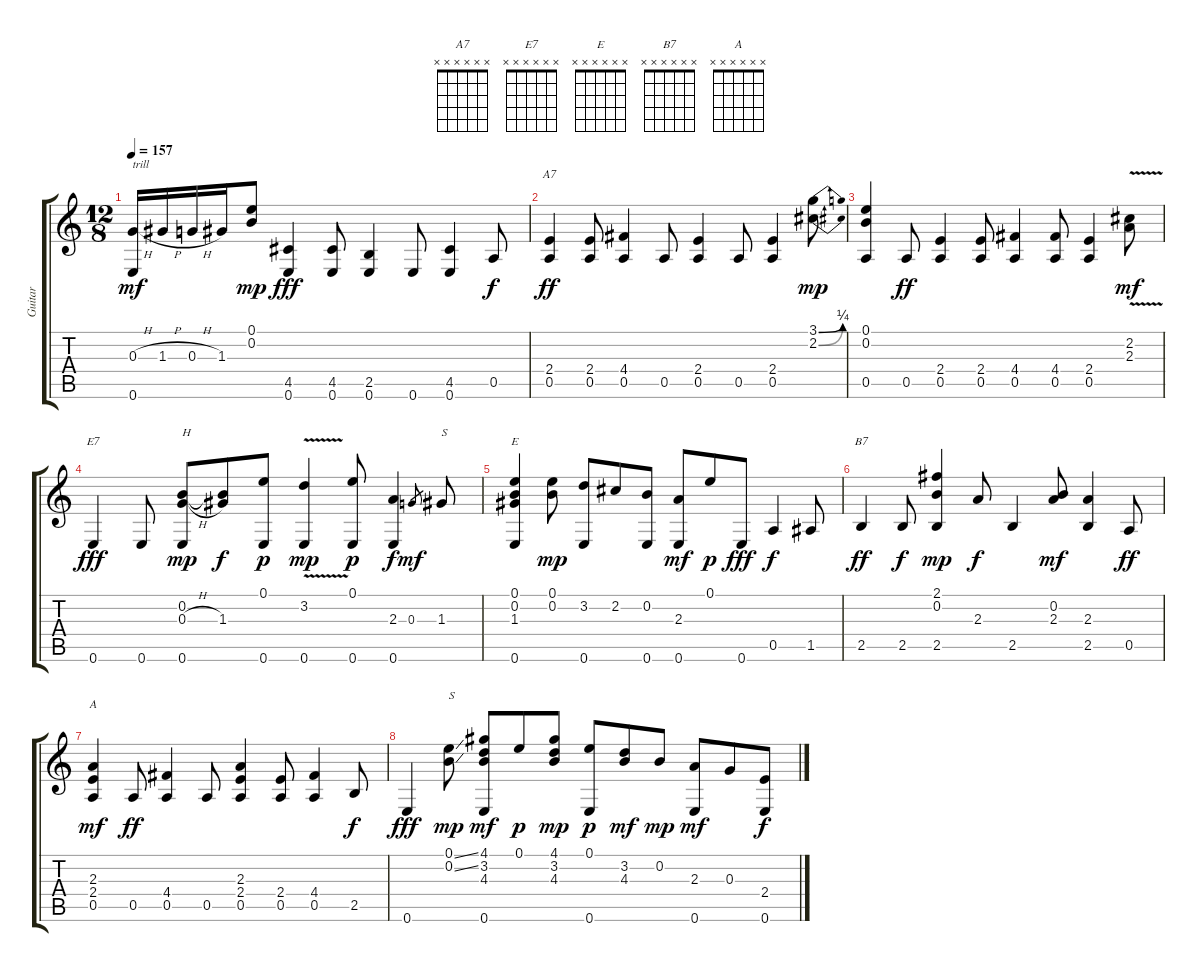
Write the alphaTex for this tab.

\track ("Guitar " "Guitar ") {instrument acousticguitarsteel}
\staff {score tabs}
\tuning (E4 B3 G3 D3 A2 E2) {hide}
\chord ("A7" x x x x x x)
\chord ("E7" x x x x x x)
\chord ("E" x x x x x x)
\chord ("B7" x x x x x x)
\chord ("A" x x x x x x)
\ts (12 8)
\tempo 157
\clef g2
\ks c
(0.3{h} 0.6).16{txt "trill" dy mf} 1.3{h}.16 0.3{h}.16 1.3.16 (0.1 0.2).8{dy mp} (4.5 0.6).4{dy fff} (4.5 0.6).8 (2.5 0.6).4 0.6.8 (4.5 0.6).4 0.5.8{dy f} |
(2.4 0.5).4{ch "A7" dy ff} (2.4 0.5).8 (4.4 0.5).4 0.5.8 (2.4 0.5).4 0.5.8 (2.4 0.5).4 (3.1{be (bend 0 0 60 1)} 2.2{be (bend 0 0 60 1)}).8{dy mp} |
(0.1 0.2 0.5).4 0.5.8{dy ff} (2.4 0.5).4 (2.4 0.5).8 (4.4 0.5).4 (4.4 0.5).8 (2.4 0.5).4 (2.2{v} 2.3{v}).8{dy mf} |
0.6.4{ch "E7" dy fff} 0.6.8 (0.2 0.3{h} 0.6).8{txt "H" dy mp} (0.2{t} 1.3).8{dy f} (0.1 0.6).8{dy p} (3.2{v} 0.6{v}).4{dy mp} (0.1 0.6).8{dy p} (2.3 0.6).4{dy f} 0.3.8{gr dy mf} 1.3.8{txt "S"} |
(0.1 0.2 1.3 0.6).4{ch "E"} (0.1 0.2).8{dy mp} (3.2 0.6).8 2.2.8 (0.2 0.6).8 (2.3 0.6).8{dy mf} 0.1.8{dy p} 0.6.8{dy fff} 0.5.4{dy f} 1.5.8 |
2.5.4{ch "B7" dy ff} 2.5.8{dy f} (2.1 0.2 2.5).4{dy mp} 2.3.8{dy f} 2.5.4 (0.2 2.3).8{dy mf} (2.3 2.5).4 0.5.8{dy ff} |
(2.3 2.4 0.5).4{ch "A" dy mf} 0.5.8{dy ff} (4.4 0.5).4 0.5.8 (2.3 2.4 0.5).4 (2.4 0.5).8 (4.4 0.5).4 2.5.8{dy f} |
0.6.4{dy fff} (0.1{ss} 0.2{ss}).8{txt "S" dy mp} (4.1 3.2 4.3 0.6).8{dy mf} 0.1.8{dy p} (4.1 3.2 4.3).8{dy mp} (0.1 0.6).8{dy p} (3.2 4.3).8{dy mf} 0.2.8{dy mp} (2.3 0.6).8{dy mf} 0.3.8 (2.4 0.6).8{dy f}
